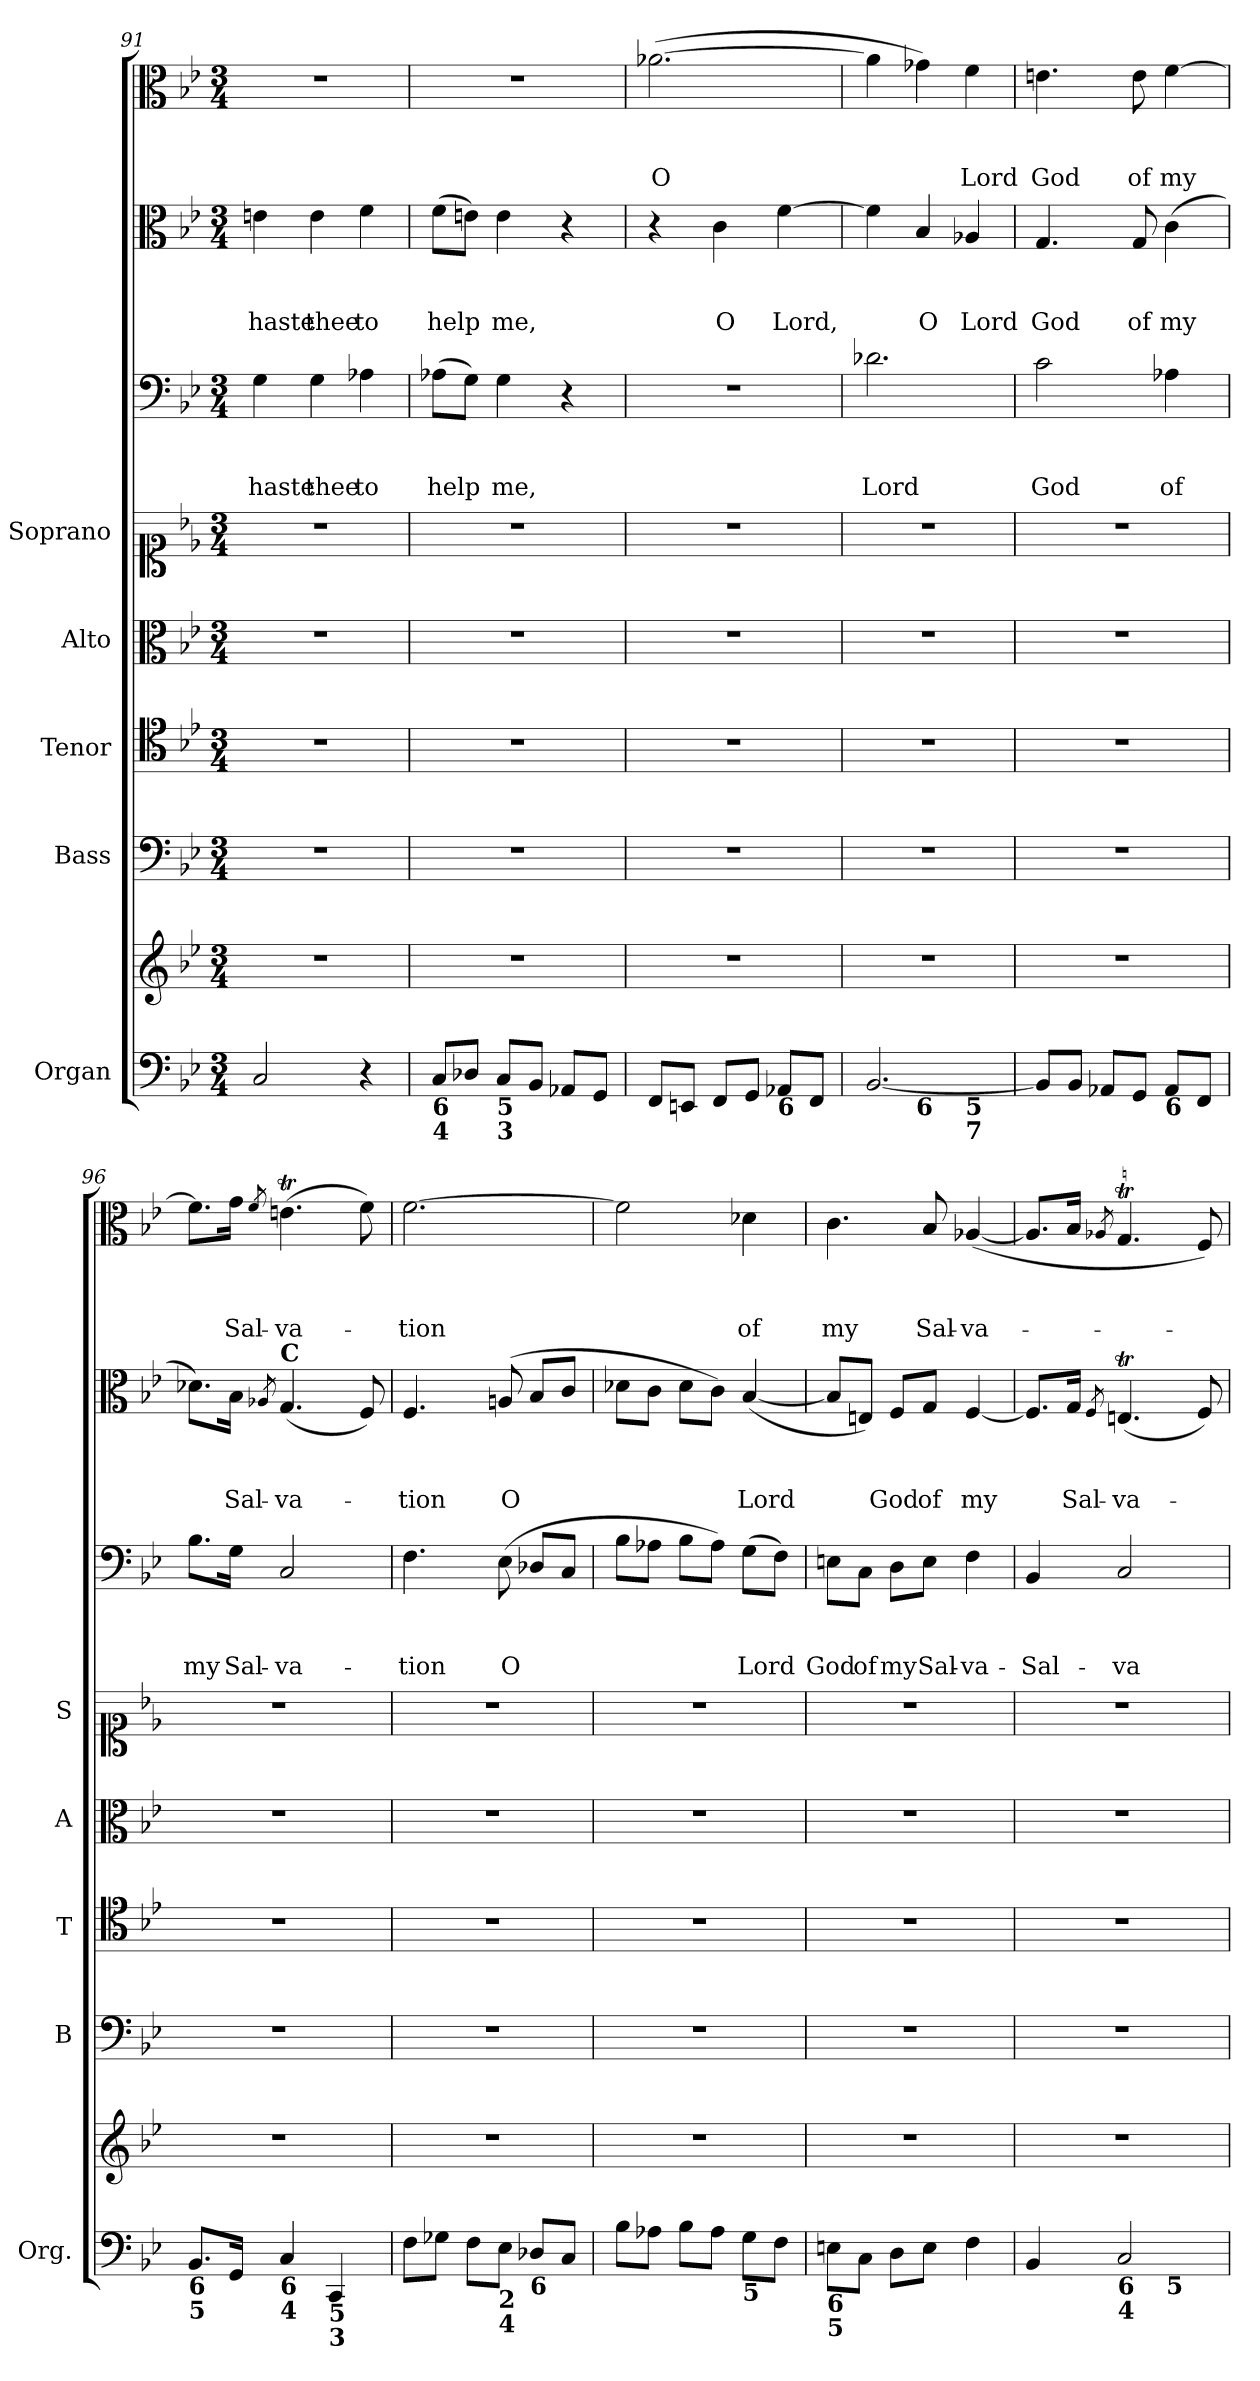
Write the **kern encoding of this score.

**kern	**kern	**kern	**kern	**kern	**kern	**kern	**text	**text	**text	**kern	**text	**text	**text	**kern	**text	**text	**text
*part8	*part8	*part7	*part6	*part5	*part4	*part3	*part3	*part3	*part3	*part2	*part2	*part2	*part2	*part1	*part1	*part1	*part1
*staff9	*staff8	*staff7	*staff6	*staff5	*staff4	*staff3	*staff3	*staff3	*staff3	*staff2	*staff2	*staff2	*staff2	*staff1	*staff1	*staff1	*staff1
*I"Organ	*	*I"Bass	*I"Tenor	*I"Alto	*I"Soprano	*	*	*	*	*	*	*	*	*	*	*	*
*I'Org.	*	*I'B	*I'T	*I'A	*I'S	*	*	*	*	*	*	*	*	*	*	*	*
*clefF4	*clefG2	*clefF4	*clefC4	*clefC3	*clefC1	*clefF4	*	*	*	*clefC3	*	*	*	*clefC3	*	*	*
*k[b-e-]	*k[b-e-]	*k[b-e-]	*k[b-e-]	*k[b-e-]	*k[b-e-]	*k[b-e-]	*	*	*	*k[b-e-]	*	*	*	*k[b-e-]	*	*	*
*g:	*g:	*g:	*g:	*g:	*g:	*g:	*	*	*	*g:	*	*	*	*g:	*	*	*
*M3/4	*M3/4	*M3/4	*M3/4	*M3/4	*M3/4	*M3/4	*	*	*	*M3/4	*	*	*	*M3/4	*	*	*
=91	=91	=91	=91	=91	=91	=91	=91	=91	=91	=91	=91	=91	=91	=91	=91	=91	=91
!	!	!	!	!	!	!	!	!	!LO:LY:b	!	!	!	!LO:LY:b	!	!	!	!
2C/	2.r	2.r	2.r	2.r	2.r	4G\	.	.	haste	4en\	.	.	haste	2.r	.	.	.
!	!	!	!	!	!	!	!	!	!LO:LY:b	!	!	!	!LO:LY:b	!	!	!	!
.	.	.	.	.	.	4G\	.	.	thee	4e\	.	.	thee	.	.	.	.
!	!	!	!	!	!	!	!	!	!LO:LY:b	!	!	!	!LO:LY:b	!	!	!	!
4r	.	.	.	.	.	4A-X\	.	.	to	4f\	.	.	to	.	.	.	.
=92	=92	=92	=92	=92	=92	=92	=92	=92	=92	=92	=92	=92	=92	=92	=92	=92	=92
!LO:TX:b:B:t=6	!	!	!	!	!	!	!	!	!	!	!	!	!	!	!	!	!
!LO:TX:b:B:t=4	!	!	!	!	!	!	!	!	!	!	!	!	!	!	!	!	!
!	!	!	!	!	!	!	!	!	!LO:LY:b	!	!	!	!LO:LY:b	!	!	!	!
8C/L	2.r	2.r	2.r	2.r	2.r	(>8A-X\L	.	.	help	(>8f\L	.	.	help	2.r	.	.	.
8D-X/J	.	.	.	.	.	8G\J)	.	.	.	8en\J)	.	.	.	.	.	.	.
!LO:TX:b:B:t=5	!	!	!	!	!	!	!	!	!	!	!	!	!	!	!	!	!
!LO:TX:b:B:t=3	!	!	!	!	!	!	!	!	!	!	!	!	!	!	!	!	!
!	!	!	!	!	!	!	!	!	!LO:LY:b	!	!	!	!LO:LY:b	!	!	!	!
8C/L	.	.	.	.	.	4G\	.	.	me,	4e\	.	.	me,	.	.	.	.
8BB-/J	.	.	.	.	.	.	.	.	.	.	.	.	.	.	.	.	.
8AA-X/L	.	.	.	.	.	4r	.	.	.	4r	.	.	.	.	.	.	.
8GG/J	.	.	.	.	.	.	.	.	.	.	.	.	.	.	.	.	.
=93	=93	=93	=93	=93	=93	=93	=93	=93	=93	=93	=93	=93	=93	=93	=93	=93	=93
!	!	!	!	!	!	!	!	!	!	!	!	!	!	!	!	!	!LO:LY:b
8FF/L	2.r	2.r	2.r	2.r	2.r	2.r	.	.	.	4r	.	.	.	(>[2.a-X\	.	.	O
8EEn/J	.	.	.	.	.	.	.	.	.	.	.	.	.	.	.	.	.
!	!	!	!	!	!	!	!	!	!	!	!	!	!LO:LY:b	!	!	!	!
8FF/L	.	.	.	.	.	.	.	.	.	4c\	.	.	O	.	.	.	.
8GG/J	.	.	.	.	.	.	.	.	.	.	.	.	.	.	.	.	.
!LO:TX:b:B:t=6	!	!	!	!	!	!	!	!	!	!	!	!	!	!	!	!	!
!	!	!	!	!	!	!	!	!	!	!	!	!	!LO:LY:b	!	!	!	!
8AA-X/L	.	.	.	.	.	.	.	.	.	[4f\	.	.	Lord,	.	.	.	.
8FF/J	.	.	.	.	.	.	.	.	.	.	.	.	.	.	.	.	.
=94	=94	=94	=94	=94	=94	=94	=94	=94	=94	=94	=94	=94	=94	=94	=94	=94	=94
!LO:TX:b:B:t=7	!	!	!	!	!	!	!	!	!	!	!	!	!	!	!	!	!
!	!	!	!	!	!	!	!	!	!LO:LY:b	!	!	!	!	!	!	!	!
*^	*	*	*	*	*	*	*	*	*	*	*	*	*	*	*	*	*
*	*^	*	*	*	*	*	*	*	*	*	*	*	*	*	*	*	*	*
[2.BB-/	4ryy	2ryy	2.r	2.r	2.r	2.r	2.r	2.d-X\	.	.	Lord	4f\]	.	.	.	4a-\]	.	.	.
!	!LO:TX:b:B:t=6	!	!	!	!	!	!	!	!	!	!	!	!	!	!	!	!	!	!
!	!	!	!	!	!	!	!	!	!	!	!	!	!	!	!LO:LY:b	!	!	!	!
.	2ryy	.	.	.	.	.	.	.	.	.	.	4B-/	.	.	O	4g-X\)	.	.	.
!	!	!LO:TX:b:B:t=5	!	!	!	!	!	!	!	!	!	!	!	!	!	!	!	!	!
!	!	!LO:TX:b:B:t=7	!	!	!	!	!	!	!	!	!	!	!	!	!	!	!	!	!
!	!	!	!	!	!	!	!	!	!	!	!	!	!	!	!LO:LY:b	!	!	!	!LO:LY:b
.	.	4ryy	.	.	.	.	.	.	.	.	.	4A-X/	.	.	Lord	4f\	.	.	Lord
=95	=95	=95	=95	=95	=95	=95	=95	=95	=95	=95	=95	=95	=95	=95	=95	=95	=95	=95	=95
!LO:TX:b:B:t=2	!	!	!	!	!	!	!	!	!	!	!	!	!	!	!	!	!	!	!
!LO:TX:b:B:t=4	!	!	!	!	!	!	!	!	!	!	!	!	!	!	!	!	!	!	!
!	!	!	!	!	!	!	!	!	!	!	!LO:LY:b	!	!	!	!LO:LY:b	!	!	!	!LO:LY:b
*v	*v	*v	*	*	*	*	*	*	*	*	*	*	*	*	*	*	*	*	*
8BB-/L]	2.r	2.r	2.r	2.r	2.r	2c\	.	.	God	4.G/	.	.	God	4.en\	.	.	God
8BB-/J	.	.	.	.	.	.	.	.	.	.	.	.	.	.	.	.	.
8AA-X/L	.	.	.	.	.	.	.	.	.	.	.	.	.	.	.	.	.
!	!	!	!	!	!	!	!	!	!	!	!	!	!LO:LY:b	!	!	!	!LO:LY:b
8GG/J	.	.	.	.	.	.	.	.	.	8G/	.	.	of	8e\	.	.	of
!LO:TX:b:B:t=6	!	!	!	!	!	!	!	!	!	!	!	!	!	!	!	!	!
!	!	!	!	!	!	!	!	!	!LO:LY:b	!	!	!	!LO:LY:b	!	!	!	!LO:LY:b
8AA-/L	.	.	.	.	.	4A-X\	.	.	of	(>4c\	.	.	my	[4f\	.	.	my
8FF/J	.	.	.	.	.	.	.	.	.	.	.	.	.	.	.	.	.
!!LO:LB:g=z
=96	=96	=96	=96	=96	=96	=96	=96	=96	=96	=96	=96	=96	=96	=96	=96	=96	=96
!LO:TX:b:B:t=6	!	!	!	!	!	!	!	!	!	!	!	!	!	!	!	!	!
!LO:TX:b:B:t=5	!	!	!	!	!	!	!	!	!	!	!	!	!	!	!	!	!
!	!	!	!	!	!	!	!	!	!LO:LY:b	!	!	!	!	!	!	!	!
8.BB-/L	2.r	2.r	2.r	2.r	2.r	8.B-\L	.	.	my	8.d-X\L)	.	.	.	8.f\L]	.	.	.
!	!	!	!	!	!	!	!	!	!LO:LY:b	!	!	!	!LO:LY:b	!	!	!	!LO:LY:b
16GG/Jk	.	.	.	.	.	16G\Jk	.	.	Sal-	16B-\Jk	.	.	Sal-	16g\Jk	.	.	Sal-
.	.	.	.	.	.	.	.	.	.	8qA-X/	.	.	.	8qf/	.	.	.
!	!	!	!	!	!	!	!	!	!	!LO:TX:a:B:t=C	!	!	!	!	!	!	!
!LO:TX:b:B:t=6	!	!	!	!	!	!	!	!	!	!	!	!	!	!	!	!	!
!LO:TX:b:B:t=4	!	!	!	!	!	!	!	!	!	!	!	!	!	!	!	!	!
!	!	!	!	!	!	!	!	!	!LO:LY:b	!	!	!	!LO:LY:b	!	!	!	!LO:LY:b
4C/	.	.	.	.	.	2C/	.	.	-va-	(<4.G/	.	.	-va-	(>4.ent\	.	.	-va-
!LO:TX:b:B:t=5	!	!	!	!	!	!	!	!	!	!	!	!	!	!	!	!	!
!LO:TX:b:B:t=3	!	!	!	!	!	!	!	!	!	!	!	!	!	!	!	!	!
4CC/	.	.	.	.	.	.	.	.	.	.	.	.	.	.	.	.	.
.	.	.	.	.	.	.	.	.	.	8F/)	.	.	.	8f\)	.	.	.
=97	=97	=97	=97	=97	=97	=97	=97	=97	=97	=97	=97	=97	=97	=97	=97	=97	=97
!	!	!	!	!	!	!	!	!	!LO:LY:b	!	!	!	!LO:LY:b	!	!	!	!LO:LY:b
8F\L	2.r	2.r	2.r	2.r	2.r	4.F\	.	.	-tion	4.F/	.	.	-tion	[2.f\	.	.	-tion
8G-X\J	.	.	.	.	.	.	.	.	.	.	.	.	.	.	.	.	.
8F\L	.	.	.	.	.	.	.	.	.	.	.	.	.	.	.	.	.
!LO:TX:b:B:t=2	!	!	!	!	!	!	!	!	!	!	!	!	!	!	!	!	!
!LO:TX:b:B:t=4	!	!	!	!	!	!	!	!	!	!	!	!	!	!	!	!	!
!	!	!	!	!	!	!	!	!	!LO:LY:b	!	!	!	!LO:LY:b	!	!	!	!
8E-\J	.	.	.	.	.	(>8E-\	.	.	O	(8An/	.	.	O	.	.	.	.
!LO:TX:b:B:t=6	!	!	!	!	!	!	!	!	!	!	!	!	!	!	!	!	!
8D-X/L	.	.	.	.	.	8D-X/L	.	.	.	8B-/L	.	.	.	.	.	.	.
8C/J	.	.	.	.	.	8C/J	.	.	.	8c/J	.	.	.	.	.	.	.
=98	=98	=98	=98	=98	=98	=98	=98	=98	=98	=98	=98	=98	=98	=98	=98	=98	=98
8B-\L	2.r	2.r	2.r	2.r	2.r	8B-\L	.	.	.	8d-X\L	.	.	.	2f\]	.	.	.
8A-X\J	.	.	.	.	.	8A-X\J	.	.	.	8c\J	.	.	.	.	.	.	.
8B-\L	.	.	.	.	.	8B-\L	.	.	.	8d-\L	.	.	.	.	.	.	.
8A-\J	.	.	.	.	.	8A-\J)	.	.	.	8c\J)	.	.	.	.	.	.	.
!LO:TX:b:B:t=5	!	!	!	!	!	!	!	!	!	!	!	!	!	!	!	!	!
!	!	!	!	!	!	!	!	!	!LO:LY:b	!	!	!	!LO:LY:b	!	!	!	!LO:LY:b
8G\L	.	.	.	.	.	(>8G\L	.	.	Lord	(<[4B-/	.	.	Lord	4d-X\	.	.	of
8F\J	.	.	.	.	.	8F\J)	.	.	.	.	.	.	.	.	.	.	.
=99	=99	=99	=99	=99	=99	=99	=99	=99	=99	=99	=99	=99	=99	=99	=99	=99	=99
!LO:TX:b:B:t=6	!	!	!	!	!	!	!	!	!	!	!	!	!	!	!	!	!
!LO:TX:b:B:t=5	!	!	!	!	!	!	!	!	!	!	!	!	!	!	!	!	!
!	!	!	!	!	!	!	!	!	!LO:LY:b	!	!	!	!	!	!	!	!LO:LY:b
8En\L	2.r	2.r	2.r	2.r	2.r	8En\L	.	.	God	8B-/L]	.	.	.	4.c\	.	.	my
!	!	!	!	!	!	!	!	!	!LO:LY:b	!	!	!	!	!	!	!	!
8C\J	.	.	.	.	.	8C\J	.	.	of	8En/J)	.	.	.	.	.	.	.
!	!	!	!	!	!	!	!	!	!LO:LY:b	!	!	!	!LO:LY:b	!	!	!	!
8D\L	.	.	.	.	.	8D\L	.	.	my	8F/L	.	.	God	.	.	.	.
!	!	!	!	!	!	!	!	!	!LO:LY:b	!	!	!	!LO:LY:b	!	!	!	!LO:LY:b
8E\J	.	.	.	.	.	8E\J	.	.	Sal-	8G/J	.	.	of	8B-/	.	.	Sal-
!	!	!	!	!	!	!	!	!	!LO:LY:b	!	!	!	!LO:LY:b	!	!	!	!LO:LY:b
4F\	.	.	.	.	.	4F\	.	.	-va-	[4F/	.	.	my	(<[4A-X/	.	.	-va-
=100	=100	=100	=100	=100	=100	=100	=100	=100	=100	=100	=100	=100	=100	=100	=100	=100	=100
!LO:TX:b:B:t=7	!	!	!	!	!	!	!	!	!	!	!	!	!	!	!	!	!
!	!	!	!	!	!	!	!	!	!LO:LY:b	!	!	!	!	!	!	!	!
*^	*	*	*	*	*	*	*	*	*	*	*	*	*	*	*	*	*
4BB-/	2ryy	2.r	2.r	2.r	2.r	2.r	4BB-/	.	.	-Sal-	8.F/L]	.	.	.	8.A-/L]	.	.	.
!	!	!	!	!	!	!	!	!	!	!	!	!	!	!LO:LY:b	!	!	!	!
.	.	.	.	.	.	.	.	.	.	.	16G/Jk	.	.	Sal-	16B-/Jk	.	.	.
.	.	.	.	.	.	.	.	.	.	.	8qF/	.	.	.	8qA-X/	.	.	.
!LO:TX:b:B:t=6	!	!	!	!	!	!	!	!	!	!	!	!	!	!	!	!	!	!
!LO:TX:b:B:t=4	!	!	!	!	!	!	!	!	!	!	!	!	!	!	!	!	!	!
!	!	!	!	!	!	!	!	!	!	!LO:LY:b	!	!	!	!LO:LY:b	!	!	!	!
2C/	.	.	.	.	.	.	2C/	.	.	-va-	(<4.Ent/	.	.	-va-	4.GT/	.	.	.
!	!LO:TX:b:B:t=5	!	!	!	!	!	!	!	!	!	!	!	!	!	!	!	!	!
.	4ryy	.	.	.	.	.	.	.	.	.	.	.	.	.	.	.	.	.
.	.	.	.	.	.	.	.	.	.	.	8F/)	.	.	.	8F/)	.	.	.
!LO:TX:b:B:t=3	!	!	!	!	!	!	!	!	!	!	!	!	!	!	!	!	!	!
*v	*v	*	*	*	*	*	*	*	*	*	*	*	*	*	*	*	*	*
=	=	=	=	=	=	=	=	=	=	=	=	=	=	=	=	=	=
*-	*-	*-	*-	*-	*-	*-	*-	*-	*-	*-	*-	*-	*-	*-	*-	*-	*-
